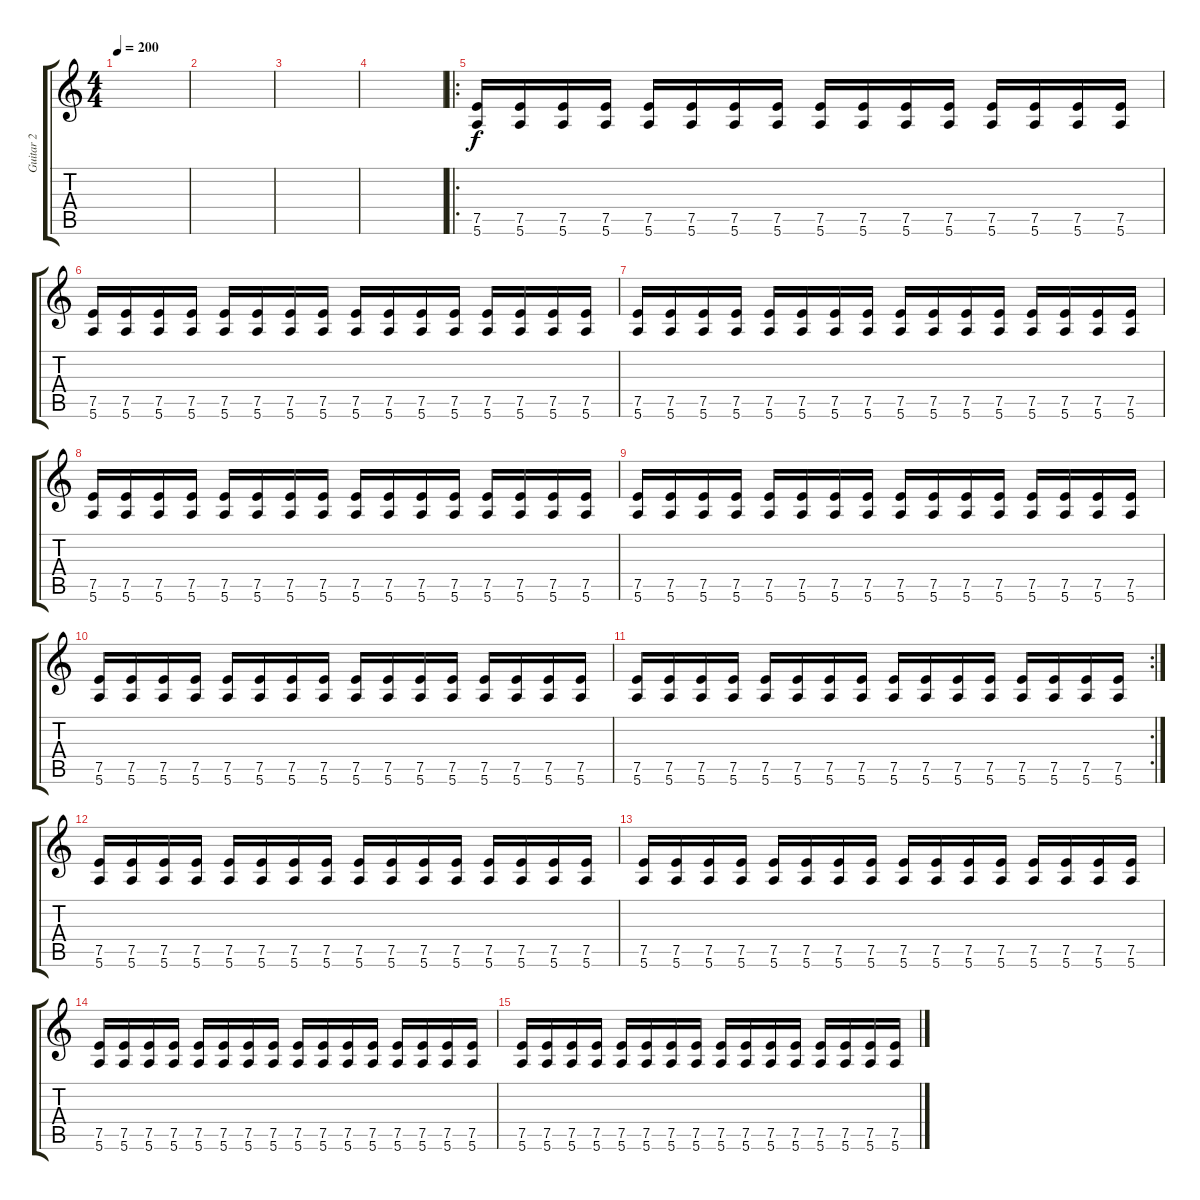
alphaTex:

\track ("Guitar 2" "Guitar 2") {instrument distortionguitar}
\staff {score tabs}
\tuning (E4 B3 G3 D3 A2 E2) {hide}
\ts (4 4)
\tempo 200
\clef g2
\ks c
|
|
|
|
\ro
(7.5 5.6).16{volume 13} (7.5 5.6).16 (7.5 5.6).16 (7.5 5.6).16 (7.5 5.6).16 (7.5 5.6).16 (7.5 5.6).16 (7.5 5.6).16 (7.5 5.6).16 (7.5 5.6).16 (7.5 5.6).16 (7.5 5.6).16 (7.5 5.6).16 (7.5 5.6).16 (7.5 5.6).16 (7.5 5.6).16 |
(7.5 5.6).16 (7.5 5.6).16 (7.5 5.6).16 (7.5 5.6).16 (7.5 5.6).16 (7.5 5.6).16 (7.5 5.6).16 (7.5 5.6).16 (7.5 5.6).16 (7.5 5.6).16 (7.5 5.6).16 (7.5 5.6).16 (7.5 5.6).16 (7.5 5.6).16 (7.5 5.6).16 (7.5 5.6).16 |
(7.5 5.6).16 (7.5 5.6).16 (7.5 5.6).16 (7.5 5.6).16 (7.5 5.6).16 (7.5 5.6).16 (7.5 5.6).16 (7.5 5.6).16 (7.5 5.6).16 (7.5 5.6).16 (7.5 5.6).16 (7.5 5.6).16 (7.5 5.6).16 (7.5 5.6).16 (7.5 5.6).16 (7.5 5.6).16 |
(7.5 5.6).16 (7.5 5.6).16 (7.5 5.6).16 (7.5 5.6).16 (7.5 5.6).16 (7.5 5.6).16 (7.5 5.6).16 (7.5 5.6).16 (7.5 5.6).16 (7.5 5.6).16 (7.5 5.6).16 (7.5 5.6).16 (7.5 5.6).16 (7.5 5.6).16 (7.5 5.6).16 (7.5 5.6).16 |
(7.5 5.6).16 (7.5 5.6).16 (7.5 5.6).16 (7.5 5.6).16 (7.5 5.6).16 (7.5 5.6).16 (7.5 5.6).16 (7.5 5.6).16 (7.5 5.6).16 (7.5 5.6).16 (7.5 5.6).16 (7.5 5.6).16 (7.5 5.6).16 (7.5 5.6).16 (7.5 5.6).16 (7.5 5.6).16 |
(7.5 5.6).16 (7.5 5.6).16 (7.5 5.6).16 (7.5 5.6).16 (7.5 5.6).16 (7.5 5.6).16 (7.5 5.6).16 (7.5 5.6).16 (7.5 5.6).16 (7.5 5.6).16 (7.5 5.6).16 (7.5 5.6).16 (7.5 5.6).16 (7.5 5.6).16 (7.5 5.6).16 (7.5 5.6).16 |
\rc 2
(7.5 5.6).16 (7.5 5.6).16 (7.5 5.6).16 (7.5 5.6).16 (7.5 5.6).16 (7.5 5.6).16 (7.5 5.6).16 (7.5 5.6).16 (7.5 5.6).16 (7.5 5.6).16 (7.5 5.6).16 (7.5 5.6).16 (7.5 5.6).16 (7.5 5.6).16 (7.5 5.6).16 (7.5 5.6).16{volume 16} |
(7.5 5.6).16{volume 0} (7.5 5.6).16 (7.5 5.6).16 (7.5 5.6).16 (7.5 5.6).16 (7.5 5.6).16 (7.5 5.6).16 (7.5 5.6).16 (7.5 5.6).16 (7.5 5.6).16 (7.5 5.6).16 (7.5 5.6).16 (7.5 5.6).16 (7.5 5.6).16 (7.5 5.6).16 (7.5 5.6).16 |
(7.5 5.6).16 (7.5 5.6).16 (7.5 5.6).16 (7.5 5.6).16 (7.5 5.6).16 (7.5 5.6).16 (7.5 5.6).16 (7.5 5.6).16 (7.5 5.6).16 (7.5 5.6).16 (7.5 5.6).16 (7.5 5.6).16 (7.5 5.6).16 (7.5 5.6).16 (7.5 5.6).16 (7.5 5.6).16 |
(7.5 5.6).16 (7.5 5.6).16 (7.5 5.6).16 (7.5 5.6).16 (7.5 5.6).16 (7.5 5.6).16 (7.5 5.6).16 (7.5 5.6).16 (7.5 5.6).16 (7.5 5.6).16 (7.5 5.6).16 (7.5 5.6).16 (7.5 5.6).16 (7.5 5.6).16 (7.5 5.6).16 (7.5 5.6).16 |
(7.5 5.6).16 (7.5 5.6).16 (7.5 5.6).16 (7.5 5.6).16 (7.5 5.6).16 (7.5 5.6).16 (7.5 5.6).16 (7.5 5.6).16 (7.5 5.6).16 (7.5 5.6).16 (7.5 5.6).16 (7.5 5.6).16 (7.5 5.6).16 (7.5 5.6).16 (7.5 5.6).16 (7.5 5.6).16
